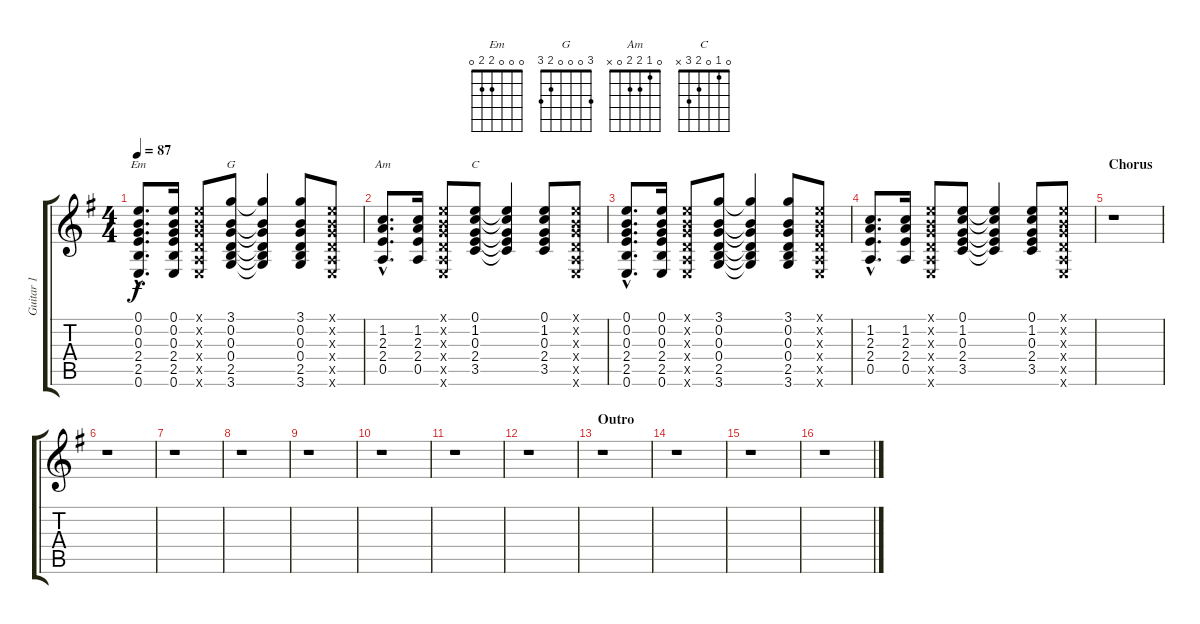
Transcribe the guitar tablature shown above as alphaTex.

\track ("Guitar 1" "Guitar 1") {instrument electricguitarclean}
\staff {score tabs}
\tuning (E4 B3 G3 D3 A2 E2) {hide}
\chord ("Em" 0 0 0 2 2 0)
\chord ("G" 3 0 0 0 2 3)
\chord ("Am" 0 1 2 2 0 x)
\chord ("C" 0 1 0 2 3 x)
\ts (4 4)
\tempo 87
\clef g2
\ks g
(0.1{hac} 0.2{hac} 0.3{hac} 2.4{hac} 2.5{hac} 0.6{hac}).8{d ch "Em" dy f} (0.1 0.2 0.3 2.4 2.5 0.6).16 (0.1{x} 0.2{x} 0.3{x} 0.4{x} 0.5{x} 0.6{x}).8 (3.1 0.2 0.3 0.4 2.5 3.6).8{ch "G"} (3.1{t} 0.2{t} 0.3{t} 0.4{t} 2.5{t} 3.6{t}).4 (3.1 0.2 0.3 0.4 2.5 3.6).8 (0.1{x} 0.2{x} 0.3{x} 0.4{x} 0.5{x} 0.6{x}).8 |
(1.2{hac} 2.3{hac} 2.4{hac} 0.5{hac}).8{d ch "Am"} (1.2 2.3 2.4 0.5).16 (0.1{x} 0.2{x} 0.3{x} 0.4{x} 0.5{x} 0.6{x}).8 (0.1 1.2 0.3 2.4 3.5).8{ch "C"} (0.1{t} 1.2{t} 0.3{t} 2.4{t} 3.5{t}).4 (0.1 1.2 0.3 2.4 3.5).8 (0.1{x} 0.2{x} 0.3{x} 0.4{x} 0.5{x} 0.6{x}).8 |
(0.1{hac} 0.2{hac} 0.3{hac} 2.4{hac} 2.5{hac} 0.6{hac}).8{d} (0.1 0.2 0.3 2.4 2.5 0.6).16 (0.1{x} 0.2{x} 0.3{x} 0.4{x} 0.5{x} 0.6{x}).8 (3.1 0.2 0.3 0.4 2.5 3.6).8 (3.1{t} 0.2{t} 0.3{t} 0.4{t} 2.5{t} 3.6{t}).4 (3.1 0.2 0.3 0.4 2.5 3.6).8 (0.1{x} 0.2{x} 0.3{x} 0.4{x} 0.5{x} 0.6{x}).8 |
(1.2{hac} 2.3{hac} 2.4{hac} 0.5{hac}).8{d} (1.2 2.3 2.4 0.5).16 (0.1{x} 0.2{x} 0.3{x} 0.4{x} 0.5{x} 0.6{x}).8 (0.1 1.2 0.3 2.4 3.5).8 (0.1{t} 1.2{t} 0.3{t} 2.4{t} 3.5{t}).4 (0.1 1.2 0.3 2.4 3.5).8 (0.1{x} 0.2{x} 0.3{x} 0.4{x} 0.5{x} 0.6{x}).8 |
\section ("" "Chorus")
r.1 |
r.1 |
r.1 |
r.1 |
r.1 |
r.1 |
r.1 |
r.1 |
\section ("" "Outro")
r.1 |
r.1 |
r.1 |
r.1
